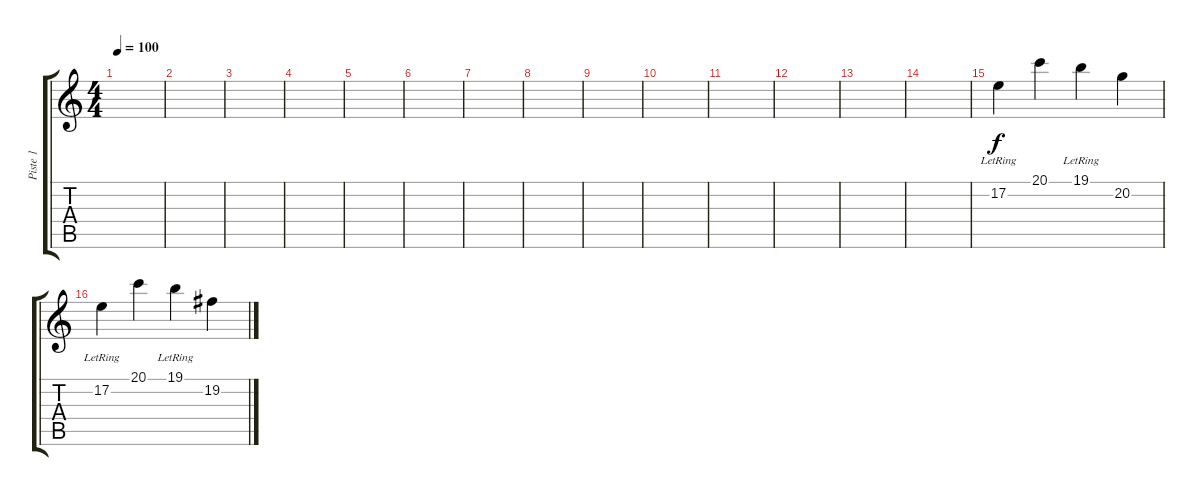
\track ("Piste 1" "Piste 1") {instrument synthvoice}
\staff {score tabs}
\tuning (E4 B3 G3 D3 A2 E2) {hide}
\ts (4 4)
\tempo 100
\clef g2
\ks c
|
|
|
|
|
|
|
|
|
|
|
|
|
|
17.2{lr}.4 20.1.4 19.1{lr}.4 20.2.4 |
17.2{lr}.4 20.1.4 19.1{lr}.4 19.2.4
